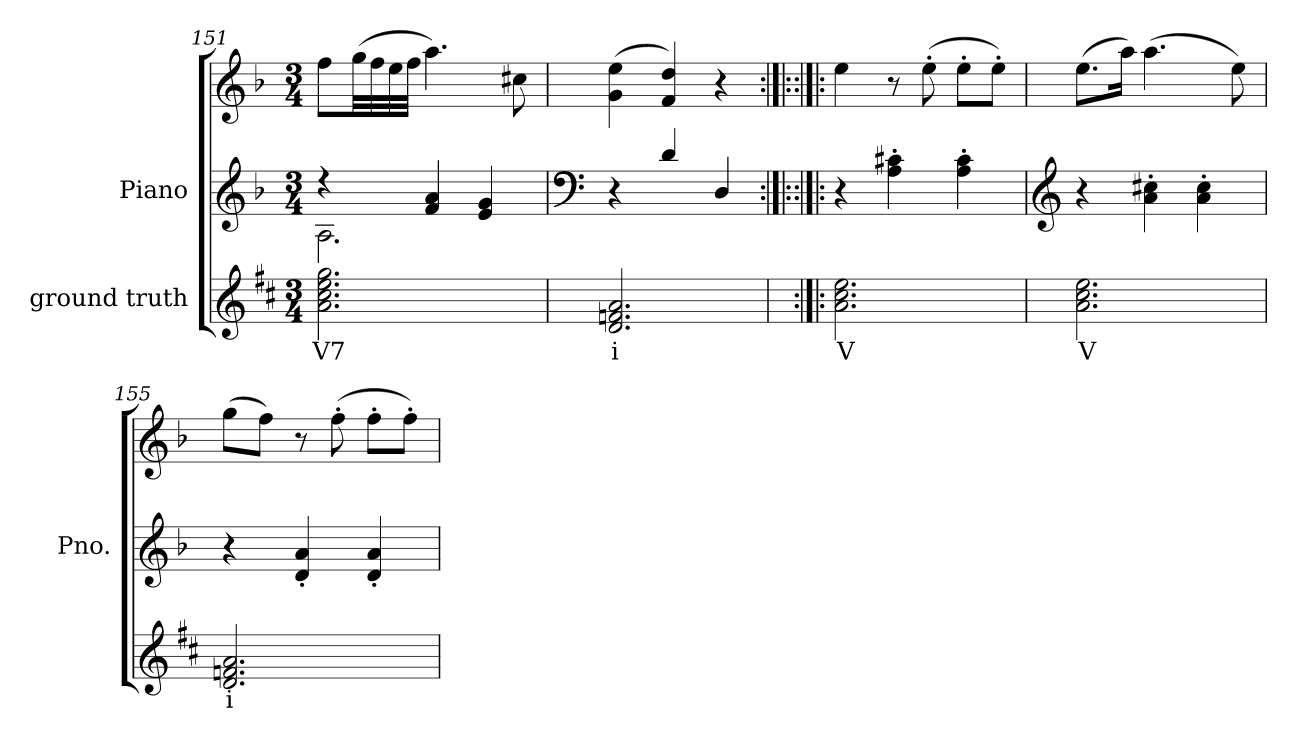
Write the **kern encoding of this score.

**kern	**text	**kern	**kern
*part2	*part2	*part1	*part1
*staff3	*staff3	*staff2	*staff1
*I"ground truth	*	*I"Piano	*
*	*	*I'Pno.	*
*	*	*clefG2	*clefG2
*k[f#c#]	*	*k[b-]	*k[b-]
*D:	*	*d:	*d:
*M3/4	*	*M3/4	*M3/4
=151	=151	=151	=151
*	*	*^	*
2.a 2.cc# 2.ee 2.gg	V7	4r	2.A\	8ff\L
.	.	.	.	(>32gg\LL
.	.	.	.	32ff\
.	.	.	.	32ee\
.	.	.	.	32ff\JJJ
.	.	4f/ 4a/	.	4.aa\)
.	.	4e/ 4g/	.	.
.	.	.	.	8cc#X\
=152	=152	=152	=152	=152
*	*	*clefF4	*	*
*	*	*	*	*^
2.d 2.fn 2.a	i	4r	4ryy	(>4g\ 4ee\	4ryy
.	.	4d/	2ryy	4f/ 4dd/)	2ryy
.	.	4D/	.	4r	.
*	*	*v	*v	*	*
*	*	*	*v	*v
=153	=153:|!|:	=153:|!|:	=153:|!|:
2.a 2.cc# 2.ee	V	4r	4ee\
.	.	4A\' 4c#X\'	8r
.	.	.	(>8ee'\
.	.	4A\' 4c#\'	8ee'\L
.	.	.	8ee'\J)
=154	=154	=154	=154
*	*	*clefG2	*
2.a 2.cc# 2.ee	V	4r	(>8.ee\L
.	.	.	16aa\Jk)
.	.	4a\' 4cc#X\'	(>4.aa\
.	.	4a\' 4cc#\'	.
.	.	.	8ee\)
=155	=155	=155	=155
2.d 2.fn 2.a	i	4r	(>8gg\L
.	.	.	8ff\J)
.	.	4d/' 4a/'	8r
.	.	.	(>8ff'\
.	.	4d/' 4a/'	8ff'\L
.	.	.	8ff'\J)
=	=	=	=
*-	*-	*-	*-
